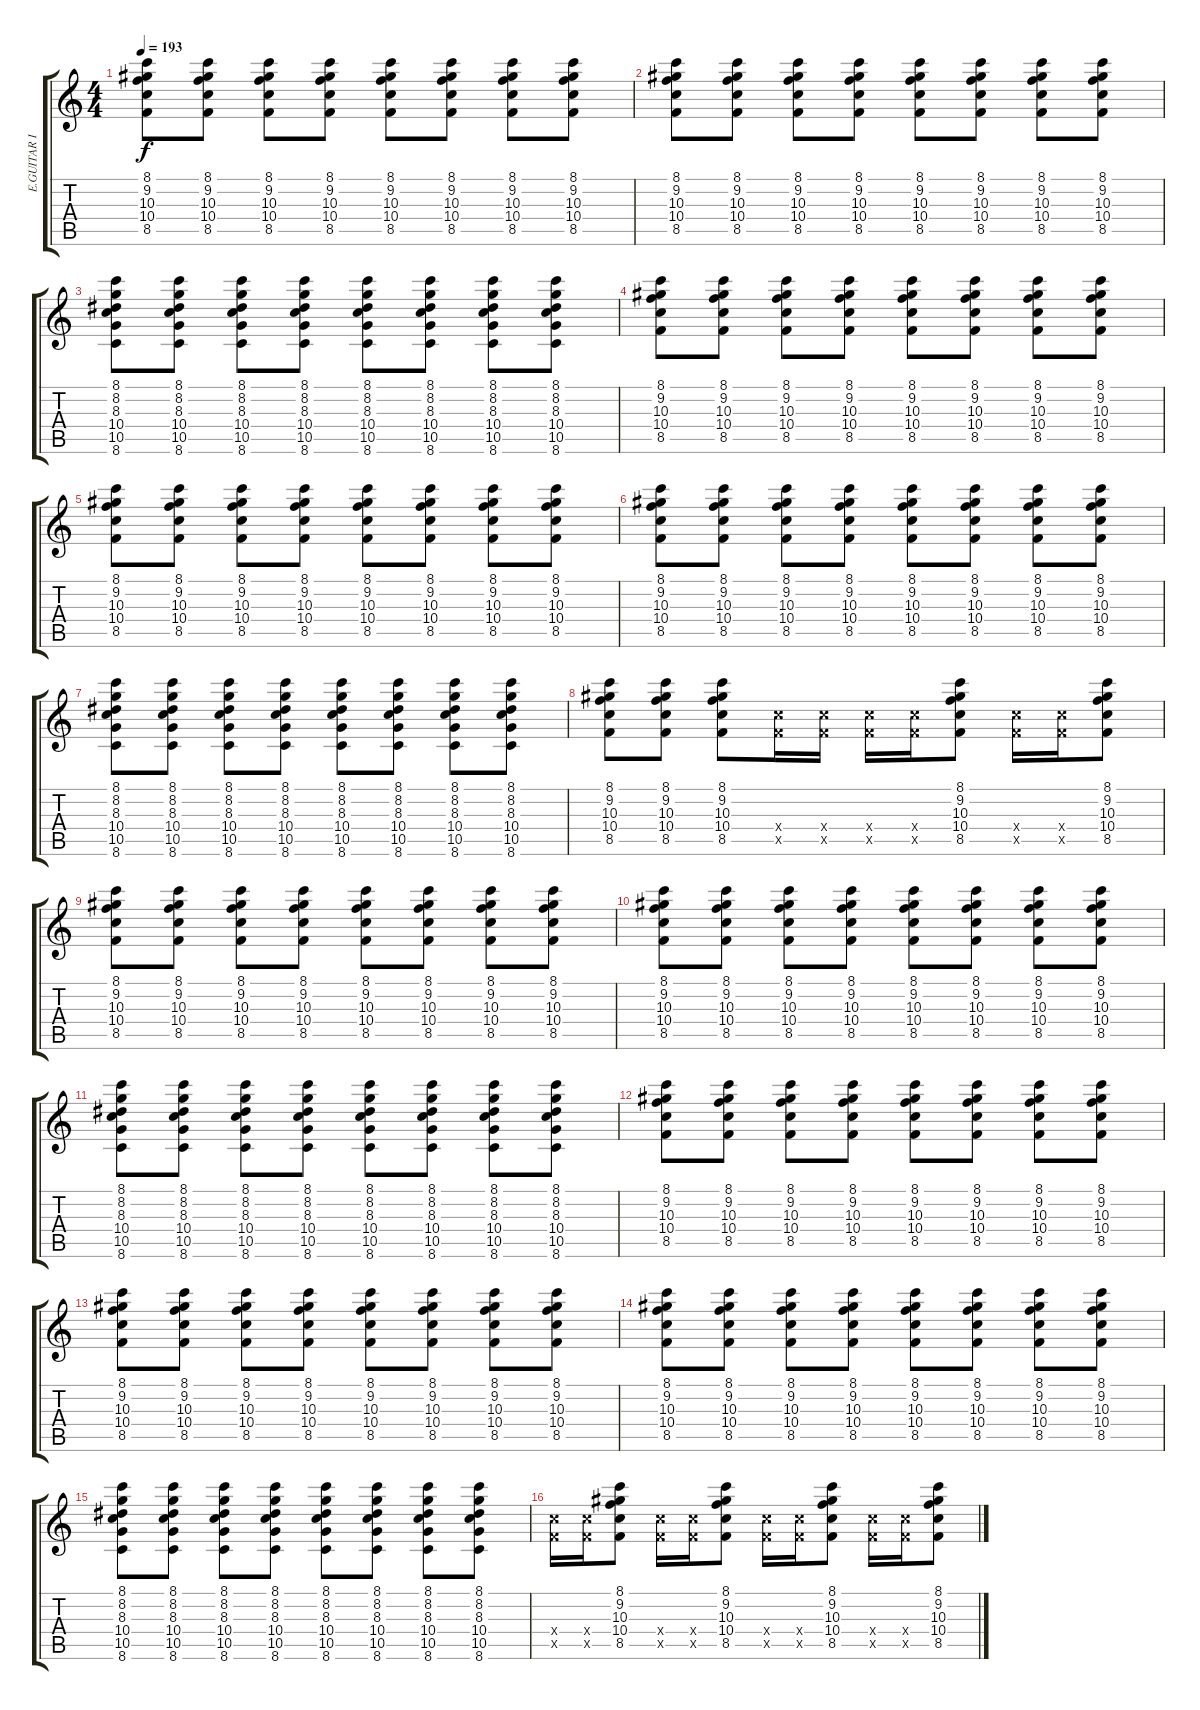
\track ("E.GUITAR I - Taki" "E.GUITAR I") {instrument electricguitarclean}
\staff {score tabs}
\tuning (E4 B3 G3 D3 A2 E2) {hide}
\ts (4 4)
\tempo 193
\clef g2
\ks c
(8.1 9.2 10.3 10.4 8.5).8{dy f} (8.1 9.2 10.3 10.4 8.5).8 (8.1 9.2 10.3 10.4 8.5).8 (8.1 9.2 10.3 10.4 8.5).8 (8.1 9.2 10.3 10.4 8.5).8 (8.1 9.2 10.3 10.4 8.5).8 (8.1 9.2 10.3 10.4 8.5).8 (8.1 9.2 10.3 10.4 8.5).8 |
(8.1 9.2 10.3 10.4 8.5).8 (8.1 9.2 10.3 10.4 8.5).8 (8.1 9.2 10.3 10.4 8.5).8 (8.1 9.2 10.3 10.4 8.5).8 (8.1 9.2 10.3 10.4 8.5).8 (8.1 9.2 10.3 10.4 8.5).8 (8.1 9.2 10.3 10.4 8.5).8 (8.1 9.2 10.3 10.4 8.5).8 |
(8.1 8.2 8.3 10.4 10.5 8.6).8 (8.1 8.2 8.3 10.4 10.5 8.6).8 (8.1 8.2 8.3 10.4 10.5 8.6).8 (8.1 8.2 8.3 10.4 10.5 8.6).8 (8.1 8.2 8.3 10.4 10.5 8.6).8 (8.1 8.2 8.3 10.4 10.5 8.6).8 (8.1 8.2 8.3 10.4 10.5 8.6).8 (8.1 8.2 8.3 10.4 10.5 8.6).8 |
(8.1 9.2 10.3 10.4 8.5).8 (8.1 9.2 10.3 10.4 8.5).8 (8.1 9.2 10.3 10.4 8.5).8 (8.1 9.2 10.3 10.4 8.5).8 (8.1 9.2 10.3 10.4 8.5).8 (8.1 9.2 10.3 10.4 8.5).8 (8.1 9.2 10.3 10.4 8.5).8 (8.1 9.2 10.3 10.4 8.5).8 |
(8.1 9.2 10.3 10.4 8.5).8 (8.1 9.2 10.3 10.4 8.5).8 (8.1 9.2 10.3 10.4 8.5).8 (8.1 9.2 10.3 10.4 8.5).8 (8.1 9.2 10.3 10.4 8.5).8 (8.1 9.2 10.3 10.4 8.5).8 (8.1 9.2 10.3 10.4 8.5).8 (8.1 9.2 10.3 10.4 8.5).8 |
(8.1 9.2 10.3 10.4 8.5).8 (8.1 9.2 10.3 10.4 8.5).8 (8.1 9.2 10.3 10.4 8.5).8 (8.1 9.2 10.3 10.4 8.5).8 (8.1 9.2 10.3 10.4 8.5).8 (8.1 9.2 10.3 10.4 8.5).8 (8.1 9.2 10.3 10.4 8.5).8 (8.1 9.2 10.3 10.4 8.5).8 |
(8.1 8.2 8.3 10.4 10.5 8.6).8 (8.1 8.2 8.3 10.4 10.5 8.6).8 (8.1 8.2 8.3 10.4 10.5 8.6).8 (8.1 8.2 8.3 10.4 10.5 8.6).8 (8.1 8.2 8.3 10.4 10.5 8.6).8 (8.1 8.2 8.3 10.4 10.5 8.6).8 (8.1 8.2 8.3 10.4 10.5 8.6).8 (8.1 8.2 8.3 10.4 10.5 8.6).8 |
(8.1 9.2 10.3 10.4 8.5).8 (8.1 9.2 10.3 10.4 8.5).8 (8.1 9.2 10.3 10.4 8.5).8 (10.4{x} 8.5{x}).16 (10.4{x} 8.5{x}).16 (10.4{x} 8.5{x}).16 (10.4{x} 8.5{x}).16 (8.1 9.2 10.3 10.4 8.5).8 (10.4{x} 8.5{x}).16 (10.4{x} 8.5{x}).16 (8.1 9.2 10.3 10.4 8.5).8 |
(8.1 9.2 10.3 10.4 8.5).8 (8.1 9.2 10.3 10.4 8.5).8 (8.1 9.2 10.3 10.4 8.5).8 (8.1 9.2 10.3 10.4 8.5).8 (8.1 9.2 10.3 10.4 8.5).8 (8.1 9.2 10.3 10.4 8.5).8 (8.1 9.2 10.3 10.4 8.5).8 (8.1 9.2 10.3 10.4 8.5).8 |
(8.1 9.2 10.3 10.4 8.5).8 (8.1 9.2 10.3 10.4 8.5).8 (8.1 9.2 10.3 10.4 8.5).8 (8.1 9.2 10.3 10.4 8.5).8 (8.1 9.2 10.3 10.4 8.5).8 (8.1 9.2 10.3 10.4 8.5).8 (8.1 9.2 10.3 10.4 8.5).8 (8.1 9.2 10.3 10.4 8.5).8 |
(8.1 8.2 8.3 10.4 10.5 8.6).8 (8.1 8.2 8.3 10.4 10.5 8.6).8 (8.1 8.2 8.3 10.4 10.5 8.6).8 (8.1 8.2 8.3 10.4 10.5 8.6).8 (8.1 8.2 8.3 10.4 10.5 8.6).8 (8.1 8.2 8.3 10.4 10.5 8.6).8 (8.1 8.2 8.3 10.4 10.5 8.6).8 (8.1 8.2 8.3 10.4 10.5 8.6).8 |
(8.1 9.2 10.3 10.4 8.5).8 (8.1 9.2 10.3 10.4 8.5).8 (8.1 9.2 10.3 10.4 8.5).8 (8.1 9.2 10.3 10.4 8.5).8 (8.1 9.2 10.3 10.4 8.5).8 (8.1 9.2 10.3 10.4 8.5).8 (8.1 9.2 10.3 10.4 8.5).8 (8.1 9.2 10.3 10.4 8.5).8 |
(8.1 9.2 10.3 10.4 8.5).8 (8.1 9.2 10.3 10.4 8.5).8 (8.1 9.2 10.3 10.4 8.5).8 (8.1 9.2 10.3 10.4 8.5).8 (8.1 9.2 10.3 10.4 8.5).8 (8.1 9.2 10.3 10.4 8.5).8 (8.1 9.2 10.3 10.4 8.5).8 (8.1 9.2 10.3 10.4 8.5).8 |
(8.1 9.2 10.3 10.4 8.5).8 (8.1 9.2 10.3 10.4 8.5).8 (8.1 9.2 10.3 10.4 8.5).8 (8.1 9.2 10.3 10.4 8.5).8 (8.1 9.2 10.3 10.4 8.5).8 (8.1 9.2 10.3 10.4 8.5).8 (8.1 9.2 10.3 10.4 8.5).8 (8.1 9.2 10.3 10.4 8.5).8 |
(8.1 8.2 8.3 10.4 10.5 8.6).8 (8.1 8.2 8.3 10.4 10.5 8.6).8 (8.1 8.2 8.3 10.4 10.5 8.6).8 (8.1 8.2 8.3 10.4 10.5 8.6).8 (8.1 8.2 8.3 10.4 10.5 8.6).8 (8.1 8.2 8.3 10.4 10.5 8.6).8 (8.1 8.2 8.3 10.4 10.5 8.6).8 (8.1 8.2 8.3 10.4 10.5 8.6).8 |
(10.4{x} 8.5{x}).16 (10.4{x} 8.5{x}).16 (8.1 9.2 10.3 10.4 8.5).8 (10.4{x} 8.5{x}).16 (10.4{x} 8.5{x}).16 (8.1 9.2 10.3 10.4 8.5).8 (10.4{x} 8.5{x}).16 (10.4{x} 8.5{x}).16 (8.1 9.2 10.3 10.4 8.5).8 (10.4{x} 8.5{x}).16 (10.4{x} 8.5{x}).16 (8.1 9.2 10.3 10.4 8.5).8
